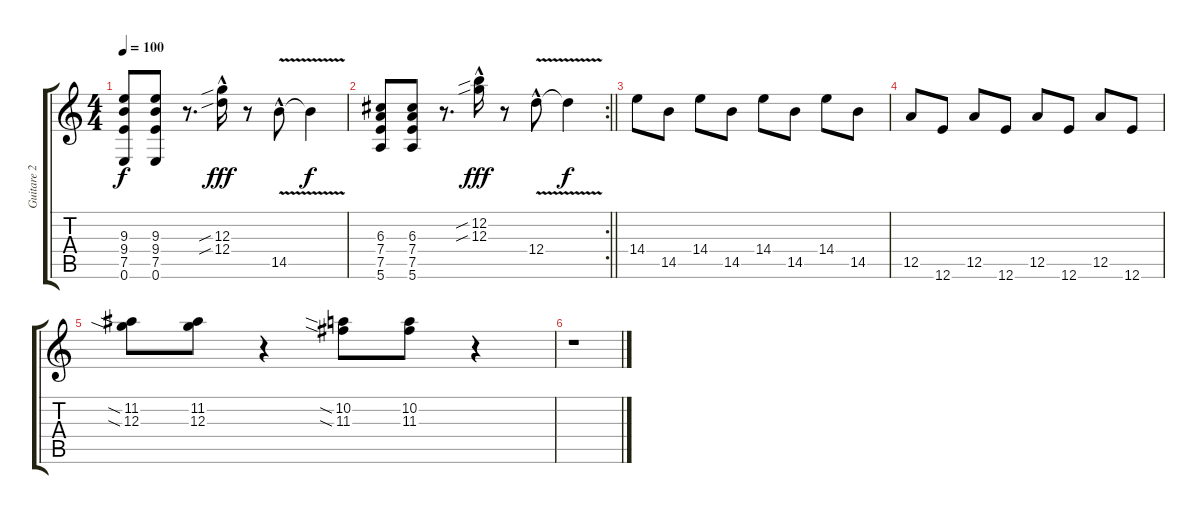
\track ("Guitare 2" "Guitare 2") {instrument overdrivenguitar}
\staff {score tabs}
\tuning (E4 B3 G3 D3 A2 E2) {hide}
\ts (4 4)
\tempo 100
\clef g2
\ks c
(9.3 9.4 7.5 0.6).8{dy f} (9.3 9.4 7.5 0.6).8 r.8{d} (12.3{sib hac} 12.4{sib hac}).16{dy fff} r.8 14.5{v hac}.8 14.5{t}.4{dy f} |
\rc 2
\barLineRight lightlight
(6.3 7.4 7.5 5.6).8 (6.3 7.4 7.5 5.6).8 r.8{d} (12.2{sib hac} 12.3{sib hac}).16{dy fff} r.8 12.4{v hac}.8 12.4{t}.4{dy f} |
14.4.8 14.5.8 14.4.8 14.5.8 14.4.8 14.5.8 14.4.8 14.5.8 |
12.5.8 12.6.8 12.5.8 12.6.8 12.5.8 12.6.8 12.5.8 12.6.8 |
(11.2{sia} 12.3{sia}).8 (11.2 12.3).8 r.4 (10.2{sia} 11.3{sia}).8 (10.2 11.3).8 r.4 |
r.1
